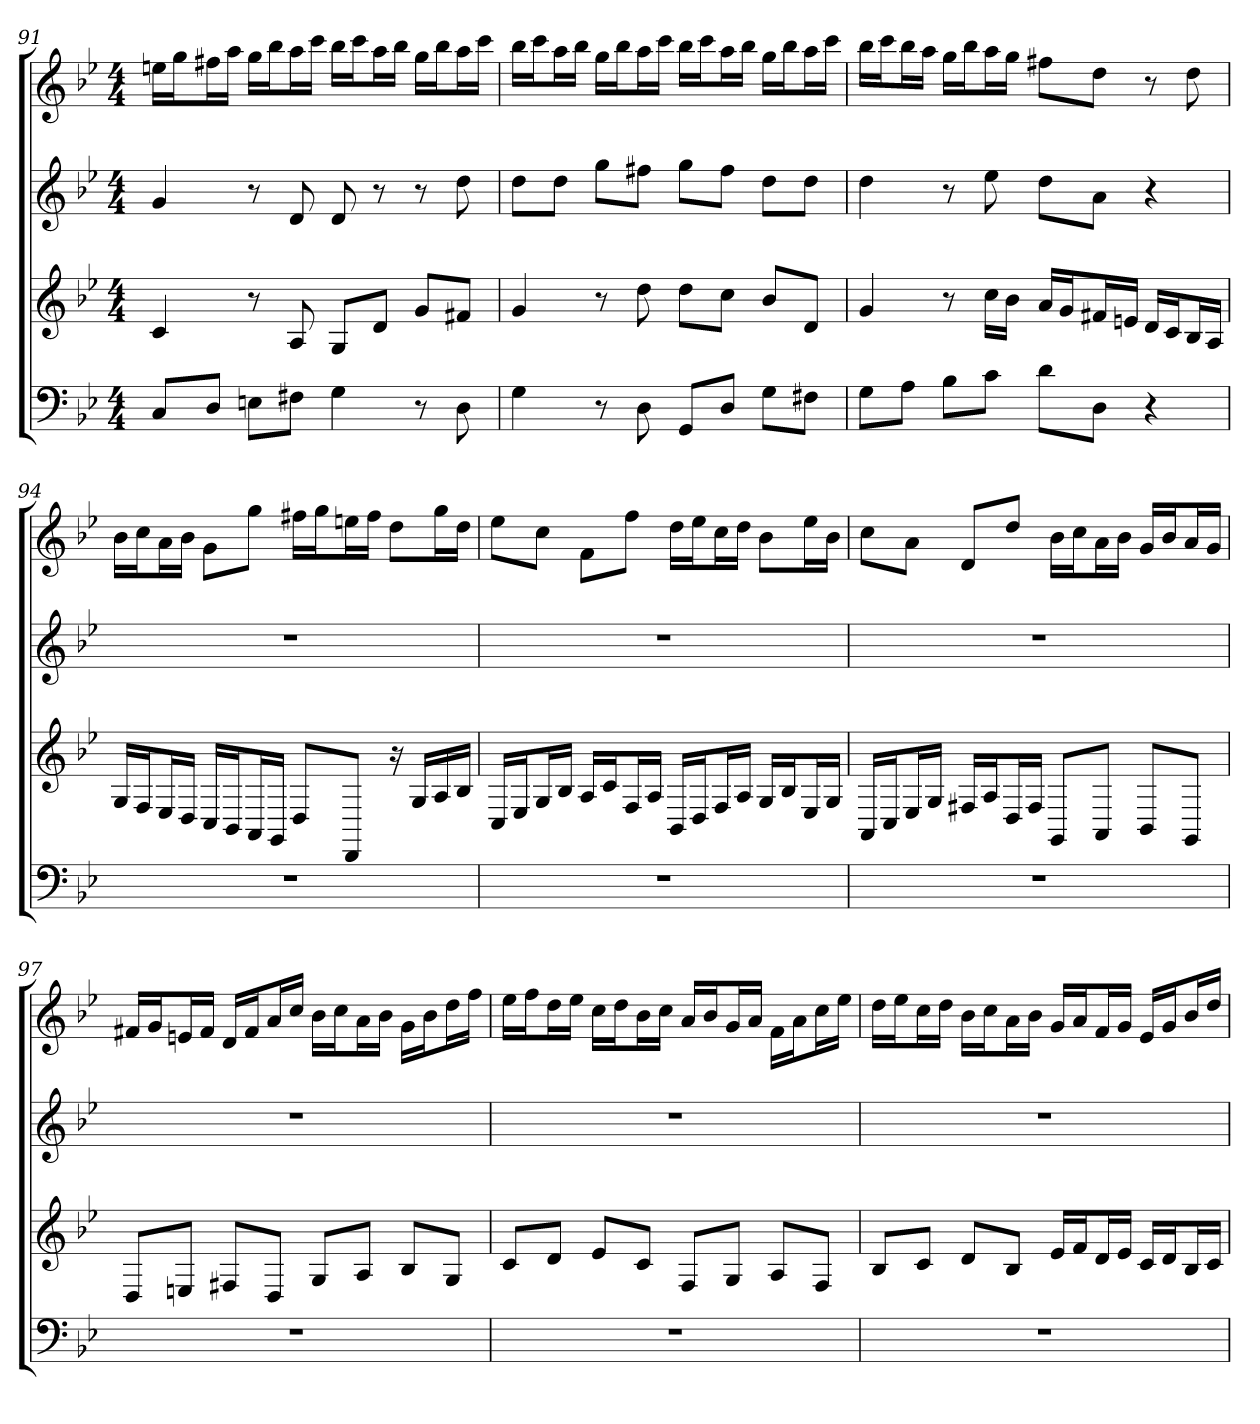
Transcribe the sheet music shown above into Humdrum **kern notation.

**kern	**kern	**kern	**kern
*part4	*part3	*part2	*part1
*staff4	*staff3	*staff2	*staff1
*k[b-e-]	*k[b-e-]	*k[b-e-]	*k[b-e-]
*M4/4	*M4/4	*M4/4	*M4/4
=91	=91	=91	=91
8CL	4c	4g	16eenLL
.	.	.	16ggJ
8DJ	.	.	16ff#XL
.	.	.	16aaJJ
8EnL	8r	8r	16ggLL
.	.	.	16bb-J
8F#XJ	8A	8d	16aaL
.	.	.	16cccJJ
4G	8GL	8d	16bb-LL
.	.	.	16cccJ
.	8dJ	8r	16aaL
.	.	.	16bb-JJ
8r	8gL	8r	16ggLL
.	.	.	16bb-J
8D	8f#XJ	8dd	16aaL
.	.	.	16cccJJ
=92	=92	=92	=92
4G	4g	8ddL	16bb-LL
.	.	.	16cccJ
.	.	8ddJ	16aaL
.	.	.	16bb-JJ
8r	8r	8ggL	16ggLL
.	.	.	16bb-J
8D	8dd	8ff#XJ	16aaL
.	.	.	16cccJJ
8GGL	8ddL	8ggL	16bb-LL
.	.	.	16cccJ
8DJ	8ccJ	8ff#J	16aaL
.	.	.	16bb-JJ
8GL	8b-L	8ddL	16ggLL
.	.	.	16bb-J
8F#XJ	8dJ	8ddJ	16aaL
.	.	.	16cccJJ
=93	=93	=93	=93
8GL	4g	4dd	16bb-LL
.	.	.	16cccJ
8AJ	.	.	16bb-L
.	.	.	16aaJJ
8B-L	8r	8r	16ggLL
.	.	.	16bb-J
8cJ	16ccLL	8ee-	16aaL
.	16b-JJ	.	16ggJJ
8dL	16aLL	8ddL	8ff#XL
.	16gJ	.	.
8DJ	16f#XL	8aJ	8ddJ
.	16enJJ	.	.
4r	16dLL	4r	8r
.	16cJ	.	.
.	16B-L	.	8dd
.	16AJJ	.	.
=94	=94	=94	=94
1r	16GLL	1r	16b-LL
.	16FJ	.	16ccJ
.	16E-L	.	16aL
.	16DJJ	.	16b-JJ
.	16CLL	.	8gL
.	16BB-J	.	.
.	16AAL	.	8ggJ
.	16GGJJ	.	.
.	8DL	.	16ff#XLL
.	.	.	16ggJ
.	8DDJ	.	16eenL
.	.	.	16ff#JJ
.	16r	.	8ddL
.	16GLL	.	.
.	16A	.	16ggL
.	16B-JJ	.	16ddJJ
=95	=95	=95	=95
1r	16CLL	1r	8ee-L
.	16E-J	.	.
.	16GL	.	8ccJ
.	16B-JJ	.	.
.	16ALL	.	8fL
.	16cJ	.	.
.	16FL	.	8ffJ
.	16AJJ	.	.
.	16BB-LL	.	16ddLL
.	16DJ	.	16ee-J
.	16FL	.	16ccL
.	16AJJ	.	16ddJJ
.	16GLL	.	8b-L
.	16B-J	.	.
.	16E-L	.	16ee-L
.	16GJJ	.	16b-JJ
=96	=96	=96	=96
1r	16AALL	1r	8ccL
.	16CJ	.	.
.	16E-L	.	8aJ
.	16GJJ	.	.
.	16F#XLL	.	8dL
.	16AJ	.	.
.	16DL	.	8ddJ
.	16F#JJ	.	.
.	8GGL	.	16b-LL
.	.	.	16ccJ
.	8AAJ	.	16aL
.	.	.	16b-JJ
.	8BB-L	.	16gLL
.	.	.	16b-J
.	8GGJ	.	16aL
.	.	.	16gJJ
=97	=97	=97	=97
1r	8DL	1r	16f#XLL
.	.	.	16gJ
.	8EnJ	.	16enL
.	.	.	16f#JJ
.	8F#XL	.	16dLL
.	.	.	16f#J
.	8DJ	.	16aL
.	.	.	16ccJJ
.	8GL	.	16b-LL
.	.	.	16ccJ
.	8AJ	.	16aL
.	.	.	16b-JJ
.	8B-L	.	16gLL
.	.	.	16b-J
.	8GJ	.	16ddL
.	.	.	16ffJJ
=98	=98	=98	=98
1r	8cL	1r	16ee-LL
.	.	.	16ffJ
.	8dJ	.	16ddL
.	.	.	16ee-JJ
.	8e-L	.	16ccLL
.	.	.	16ddJ
.	8cJ	.	16b-L
.	.	.	16ccJJ
.	8FL	.	16aLL
.	.	.	16b-J
.	8GJ	.	16gL
.	.	.	16aJJ
.	8AL	.	16fLL
.	.	.	16aJ
.	8FJ	.	16ccL
.	.	.	16ee-JJ
=99	=99	=99	=99
1r	8B-L	1r	16ddLL
.	.	.	16ee-J
.	8cJ	.	16ccL
.	.	.	16ddJJ
.	8dL	.	16b-LL
.	.	.	16ccJ
.	8B-J	.	16aL
.	.	.	16b-JJ
.	16e-LL	.	16gLL
.	16fJ	.	16aJ
.	16dL	.	16fL
.	16e-JJ	.	16gJJ
.	16cLL	.	16e-LL
.	16dJ	.	16gJ
.	16B-L	.	16b-L
.	16cJJ	.	16ddJJ
=	=	=	=
*-	*-	*-	*-
